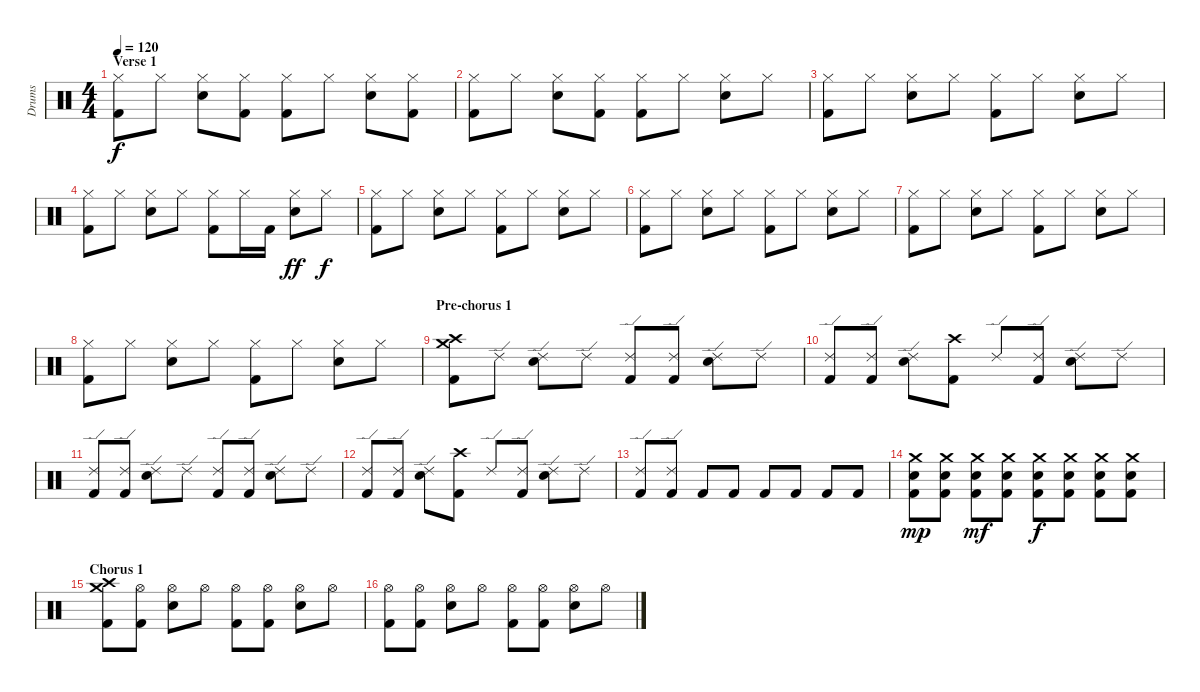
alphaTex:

\track ("Drums" "Drums") {instrument percussion}
\staff {score}
\articulation defaults
\ts (4 4)
\section ("" "Verse 1")
\tempo 120
\clef neutral
\ks c
("Hi-Hat (closed)" "Kick (hit) 2").8{dy f} "Hi-Hat (closed)".8 ("Hi-Hat (closed)" "Electric Snare (hit)").8 ("Hi-Hat (closed)" "Kick (hit) 2").8 ("Hi-Hat (closed)" "Kick (hit) 2").8 "Hi-Hat (closed)".8 ("Hi-Hat (closed)" "Electric Snare (hit)").8 ("Hi-Hat (closed)" "Kick (hit) 2").8 |
("Hi-Hat (closed)" "Kick (hit) 2").8 "Hi-Hat (closed)".8 ("Hi-Hat (closed)" "Electric Snare (hit)").8 ("Hi-Hat (closed)" "Kick (hit) 2").8 ("Hi-Hat (closed)" "Kick (hit) 2").8 "Hi-Hat (closed)".8 ("Hi-Hat (closed)" "Electric Snare (hit)").8 "Hi-Hat (closed)".8 |
("Hi-Hat (closed)" "Kick (hit) 2").8 "Hi-Hat (closed)".8 ("Hi-Hat (closed)" "Electric Snare (hit)").8 "Hi-Hat (closed)".8 ("Hi-Hat (closed)" "Kick (hit) 2").8 "Hi-Hat (closed)".8 ("Hi-Hat (closed)" "Electric Snare (hit)").8 "Hi-Hat (closed)".8 |
("Hi-Hat (closed)" "Kick (hit) 2").8 "Hi-Hat (closed)".8 ("Hi-Hat (closed)" "Electric Snare (hit)").8 "Hi-Hat (closed)".8 ("Hi-Hat (closed)" "Kick (hit) 2").8 "Hi-Hat (closed)".16 "Kick (hit) 2".16 ("Hi-Hat (closed)" "Electric Snare (hit)").8{dy ff} "Hi-Hat (closed)".8{dy f} |
("Hi-Hat (closed)" "Kick (hit) 2").8 "Hi-Hat (closed)".8 ("Hi-Hat (closed)" "Electric Snare (hit)").8 "Hi-Hat (closed)".8 ("Hi-Hat (closed)" "Kick (hit) 2").8 "Hi-Hat (closed)".8 ("Hi-Hat (closed)" "Electric Snare (hit)").8 "Hi-Hat (closed)".8 |
("Hi-Hat (closed)" "Kick (hit) 2").8 "Hi-Hat (closed)".8 ("Hi-Hat (closed)" "Electric Snare (hit)").8 "Hi-Hat (closed)".8 ("Hi-Hat (closed)" "Kick (hit) 2").8 "Hi-Hat (closed)".8 ("Hi-Hat (closed)" "Electric Snare (hit)").8 "Hi-Hat (closed)".8 |
("Hi-Hat (closed)" "Kick (hit) 2").8 "Hi-Hat (closed)".8 ("Hi-Hat (closed)" "Electric Snare (hit)").8 "Hi-Hat (closed)".8 ("Hi-Hat (closed)" "Kick (hit) 2").8 "Hi-Hat (closed)".8 ("Hi-Hat (closed)" "Electric Snare (hit)").8 "Hi-Hat (closed)".8 |
("Hi-Hat (closed)" "Kick (hit) 2").8 "Hi-Hat (closed)".8 ("Hi-Hat (closed)" "Electric Snare (hit)").8 "Hi-Hat (closed)".8 ("Hi-Hat (closed)" "Kick (hit) 2").8 "Hi-Hat (closed)".8 ("Hi-Hat (closed)" "Electric Snare (hit)").8 "Hi-Hat (closed)".8 |
\section ("" "Pre-chorus 1")
("Crash high (hit)" "Crash medium (hit)" "Kick (hit) 2").8 "Ride (edge) 2".8 ("Ride (edge) 2" "Electric Snare (hit)").8 "Ride (edge) 2".8 ("Ride (edge) 2" "Kick (hit) 2").8 ("Ride (edge) 2" "Kick (hit) 2").8 ("Ride (edge) 2" "Electric Snare (hit)").8 "Ride (edge) 2".8 |
("Ride (edge) 2" "Kick (hit) 2").8 ("Ride (edge) 2" "Kick (hit) 2").8 ("Ride (edge) 2" "Electric Snare (hit)").8 ("Crash high (hit)" "Kick (hit) 2").8 "Ride (edge) 2".8 ("Ride (edge) 2" "Kick (hit) 2").8 ("Ride (edge) 2" "Electric Snare (hit)").8 "Ride (edge) 2".8 |
("Ride (edge) 2" "Kick (hit) 2").8 ("Ride (edge) 2" "Kick (hit) 2").8 ("Ride (edge) 2" "Electric Snare (hit)").8 "Ride (edge) 2".8 ("Ride (edge) 2" "Kick (hit) 2").8 ("Ride (edge) 2" "Kick (hit) 2").8 ("Ride (edge) 2" "Electric Snare (hit)").8 "Ride (edge) 2".8 |
("Ride (edge) 2" "Kick (hit) 2").8 ("Ride (edge) 2" "Kick (hit) 2").8 ("Ride (edge) 2" "Electric Snare (hit)").8 ("Crash high (hit)" "Kick (hit) 2").8 "Ride (edge) 2".8 ("Ride (edge) 2" "Kick (hit) 2").8 ("Ride (edge) 2" "Electric Snare (hit)").8 "Ride (edge) 2".8 |
("Ride (edge) 2" "Kick (hit) 2").8 ("Ride (edge) 2" "Kick (hit) 2").8 "Kick (hit) 2".8 "Kick (hit) 2".8 "Kick (hit) 2".8 "Kick (hit) 2".8 "Kick (hit) 2".8 "Kick (hit) 2".8 |
("Crash medium (hit)" "Electric Snare (hit)" "Kick (hit) 2").8{dy mp} ("Crash medium (hit)" "Electric Snare (hit)" "Kick (hit) 2").8 ("Crash medium (hit)" "Electric Snare (hit)" "Kick (hit) 2").8{dy mf} ("Crash medium (hit)" "Electric Snare (hit)" "Kick (hit) 2").8 ("Crash medium (hit)" "Electric Snare (hit)" "Kick (hit) 2").8{dy f} ("Crash medium (hit)" "Electric Snare (hit)" "Kick (hit) 2").8 ("Crash medium (hit)" "Electric Snare (hit)" "Kick (hit) 2").8 ("Crash medium (hit)" "Electric Snare (hit)" "Kick (hit) 2").8 |
\section ("" "Chorus 1")
("Crash medium (hit)" "Crash high (hit)" "Kick (hit) 2").8 ("Hi-Hat (open)" "Kick (hit) 2").8 ("Hi-Hat (open)" "Electric Snare (hit)").8 "Hi-Hat (open)".8 ("Hi-Hat (open)" "Kick (hit) 2").8 ("Hi-Hat (open)" "Kick (hit) 2").8 ("Hi-Hat (open)" "Electric Snare (hit)").8 "Hi-Hat (open)".8 |
("Hi-Hat (open)" "Kick (hit) 2").8 ("Hi-Hat (open)" "Kick (hit) 2").8 ("Hi-Hat (open)" "Electric Snare (hit)").8 "Hi-Hat (open)".8 ("Hi-Hat (open)" "Kick (hit) 2").8 ("Hi-Hat (open)" "Kick (hit) 2").8 ("Hi-Hat (open)" "Electric Snare (hit)").8 "Hi-Hat (open)".8
